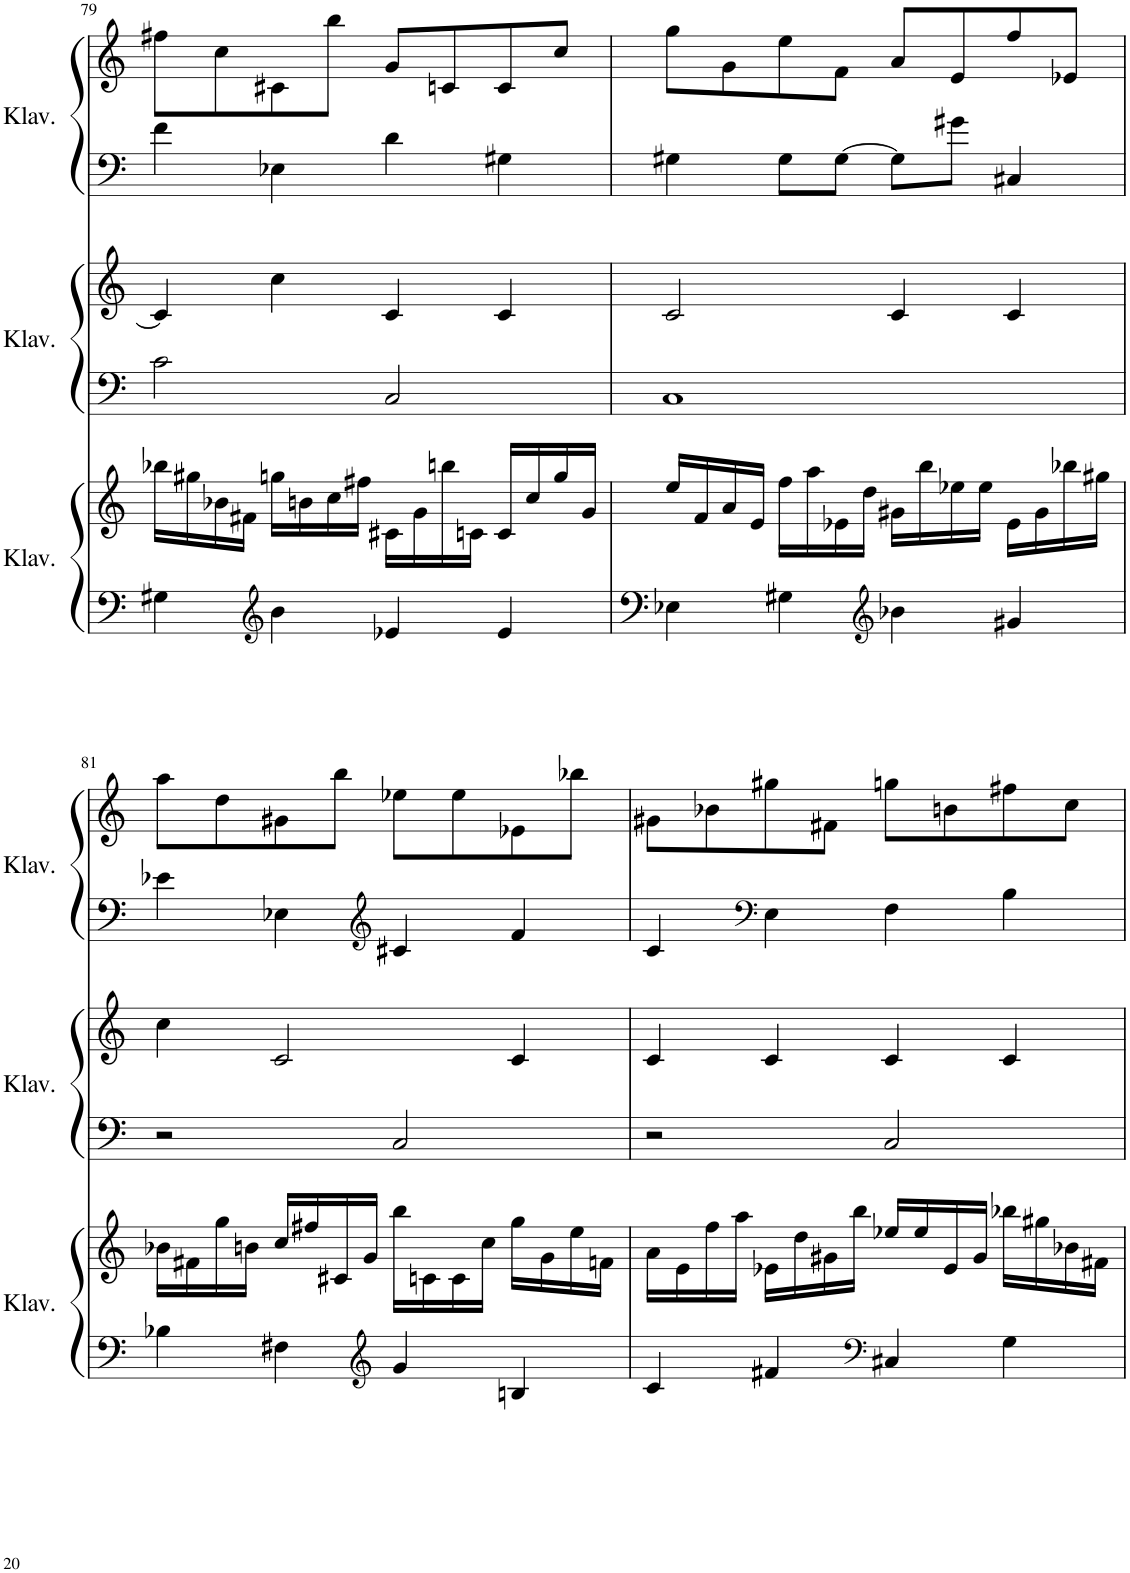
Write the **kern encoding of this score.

**kern	**kern	**kern	**kern	**kern	**kern
*part3	*part3	*part2	*part2	*part1	*part1
*staff6	*staff5	*staff4	*staff3	*staff2	*staff1
*I"Klavier	*	*I"Klavier	*	*I"Klavier	*
*I'Klav.	*	*I'Klav.	*	*I'Klav.	*
!!LO:PB:g=z
*clefF4	*clefG2	*clefF4	*clefG2	*clefF4	*clefG2
*k[]	*k[]	*k[]	*k[]	*k[]	*k[]
*M4/4	*M4/4	*M4/4	*M4/4	*M4/4	*M4/4
=79	=79	=79	=79	=79	=79
4G#X\	16bb-X\LL	2c\	4c/]	4f\	8ff#X\L
.	16gg#X\	.	.	.	.
.	16b-X\	.	.	.	8cc\
.	16f#X\JJ	.	.	.	.
*clefG2	*	*	*	*	*
4b\	16ggn\LL	.	4cc\	4E-X\	8c#X\
.	16bn\	.	.	.	.
.	16cc\	.	.	.	8bb\J
.	16ff#X\JJ	.	.	.	.
4e-X/	16c#X\LL	2C/	4c/	4d\	8g/L
.	16g\	.	.	.	.
.	16bbn\	.	.	.	8cn/
.	16cn\JJ	.	.	.	.
4e-/	16c/LL	.	4c/	4G#X\	8c/
.	16cc/	.	.	.	.
.	16gg/	.	.	.	8cc/J
.	16g/JJ	.	.	.	.
=80	=80	=80	=80	=80	=80
4E-X\	16ee/LL	1C	2c/	4G#X\	8gg\L
.	16f/	.	.	.	.
.	16a/	.	.	.	8g\
.	16e/JJ	.	.	.	.
4G#X\	16ff\LL	.	.	8G#\L	8ee\
.	16aa\	.	.	.	.
.	16e-X\	.	.	[8G#\J	8f\J
.	16dd\JJ	.	.	.	.
*clefG2	*	*	*	*	*
4b-X\	16g#X\LL	.	4c/	8G#\L]	8a/L
.	16bb\	.	.	.	.
.	16ee-X\	.	.	8g#X\J	8e/
.	16ee-\JJ	.	.	.	.
4g#X/	16e-\LL	.	4c/	4C#X/	8ff/
.	16g#\	.	.	.	.
.	16bb-X\	.	.	.	8e-X/J
.	16gg#X\JJ	.	.	.	.
!!LO:LB:g=z
=81	=81	=81	=81	=81	=81
4B-X\	16b-X\LL	2r	4cc\	4e-X\	8aa\L
.	16f#X\	.	.	.	.
.	16gg\	.	.	.	8dd\
.	16bn\JJ	.	.	.	.
4F#X\	16cc/LL	.	2c/	4E-X\	8g#X\
.	16ff#X/	.	.	.	.
.	16c#X/	.	.	.	8bb\J
.	16g/JJ	.	.	.	.
*clefG2	*	*	*	*clefG2	*
4g/	16bb\LL	2C/	.	4c#X/	8ee-X\L
.	16cn\	.	.	.	.
.	16c\	.	.	.	8ee-\
.	16cc\JJ	.	.	.	.
4Bn/	16gg\LL	.	4c/	4f/	8e-X\
.	16g\	.	.	.	.
.	16ee\	.	.	.	8bb-X\J
.	16fn\JJ	.	.	.	.
=82	=82	=82	=82	=82	=82
4c/	16a\LL	2r	4c/	4c/	8g#X\L
.	16e\	.	.	.	.
.	16ff\	.	.	.	8b-X\
.	16aa\JJ	.	.	.	.
*	*	*	*	*clefF4	*
4f#X/	16e-X\LL	.	4c/	4E\	8gg#X\
.	16dd\	.	.	.	.
.	16g#X\	.	.	.	8f#X\J
.	16bb\JJ	.	.	.	.
*clefF4	*	*	*	*	*
4C#X/	16ee-X/LL	2C/	4c/	4F\	8ggn\L
.	16ee-/	.	.	.	.
.	16e-/	.	.	.	8bn\
.	16g#/JJ	.	.	.	.
4G\	16bb-X\LL	.	4c/	4B\	8ff#X\
.	16gg#X\	.	.	.	.
.	16b-X\	.	.	.	8cc\J
.	16f#X\JJ	.	.	.	.
=	=	=	=	=	=
*-	*-	*-	*-	*-	*-
